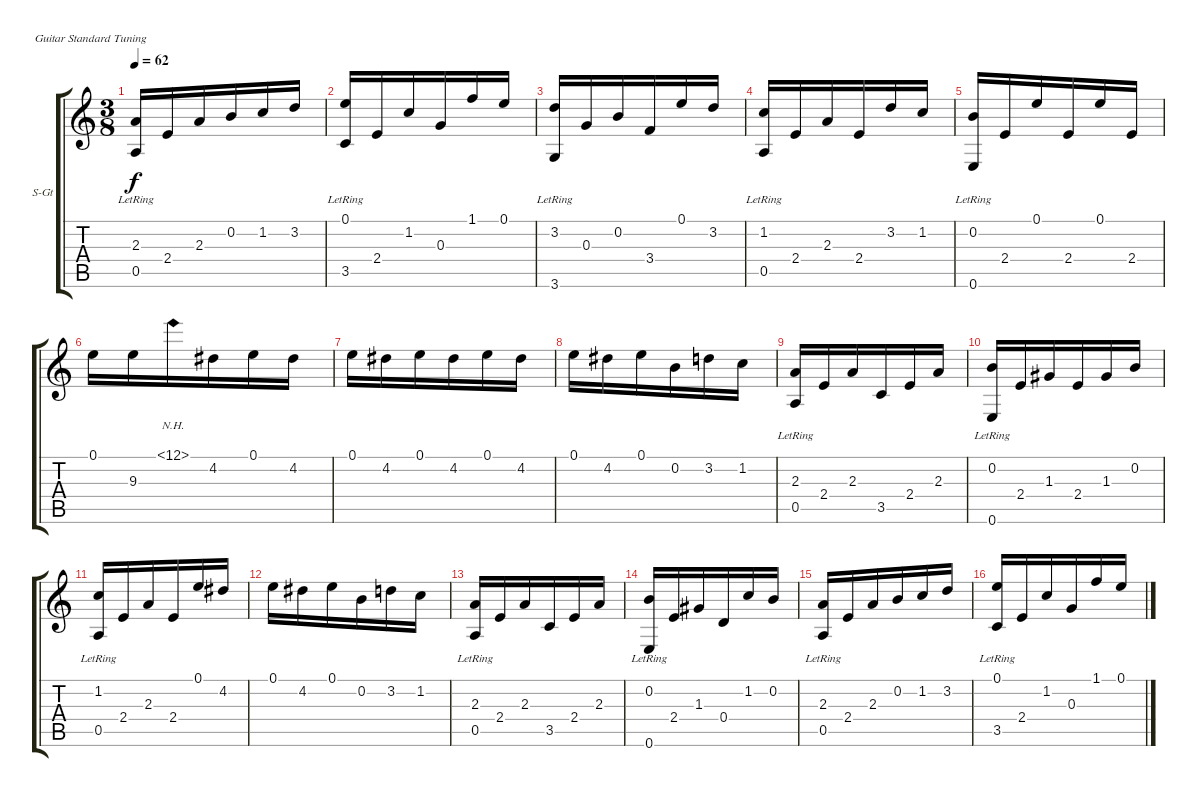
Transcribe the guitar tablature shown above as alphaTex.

\bracketExtendMode groupsimilarinstruments
\firstSystemTrackNameOrientation horizontal
\otherSystemsTrackNameOrientation horizontal
\track ("Classiacal Guitar" "S-Gt") {instrument acousticgrandpiano}
\staff {score tabs}
\tuning (E4 B3 G3 D3 A2 E2)
\displaytranspose 12
\ts (3 8)
\tempo 62
\clef g2
\ks c
(2.3 0.5{lr}).16{dy f} 2.4.16 2.3.16 0.2.16 1.2.16 3.2.16 |
(0.1 3.5{lr}).16 2.4.16 1.2.16 0.3.16 1.1.16 0.1.16 |
(3.2 3.6{lr}).16 0.3.16 0.2.16 3.4.16 0.1.16 3.2.16 |
(1.2 0.5{lr}).16 2.4.16 2.3.16 2.4.16 3.2.16 1.2.16 |
(0.2 0.6{lr}).16 2.4.16 0.1.16 2.4.16 0.1.16 2.4.16 |
0.1.16 9.3.16 12.1{nh}.16 4.2.16 0.1.16 4.2.16 |
0.1.16 4.2.16 0.1.16 4.2.16 0.1.16 4.2.16 |
0.1.16 4.2.16 0.1.16 0.2.16 3.2.16 1.2.16 |
(2.3 0.5{lr}).16 2.4.16 2.3.16 3.5.16 2.4.16 2.3.16 |
(0.2 0.6{lr}).16 2.4.16 1.3.16 2.4.16 1.3.16 0.2.16 |
(1.2 0.5{lr}).16 2.4.16 2.3.16 2.4.16 0.1.16 4.2.16 |
0.1.16 4.2.16 0.1.16 0.2.16 3.2.16 1.2.16 |
(2.3 0.5{lr}).16 2.4.16 2.3.16 3.5.16 2.4.16 2.3.16 |
(0.2 0.6{lr}).16 2.4.16 1.3.16 0.4.16 1.2.16 0.2.16 |
(2.3 0.5{lr}).16 2.4.16 2.3.16 0.2.16 1.2.16 3.2.16 |
(0.1 3.5{lr}).16 2.4.16 1.2.16 0.3.16 1.1.16 0.1.16
